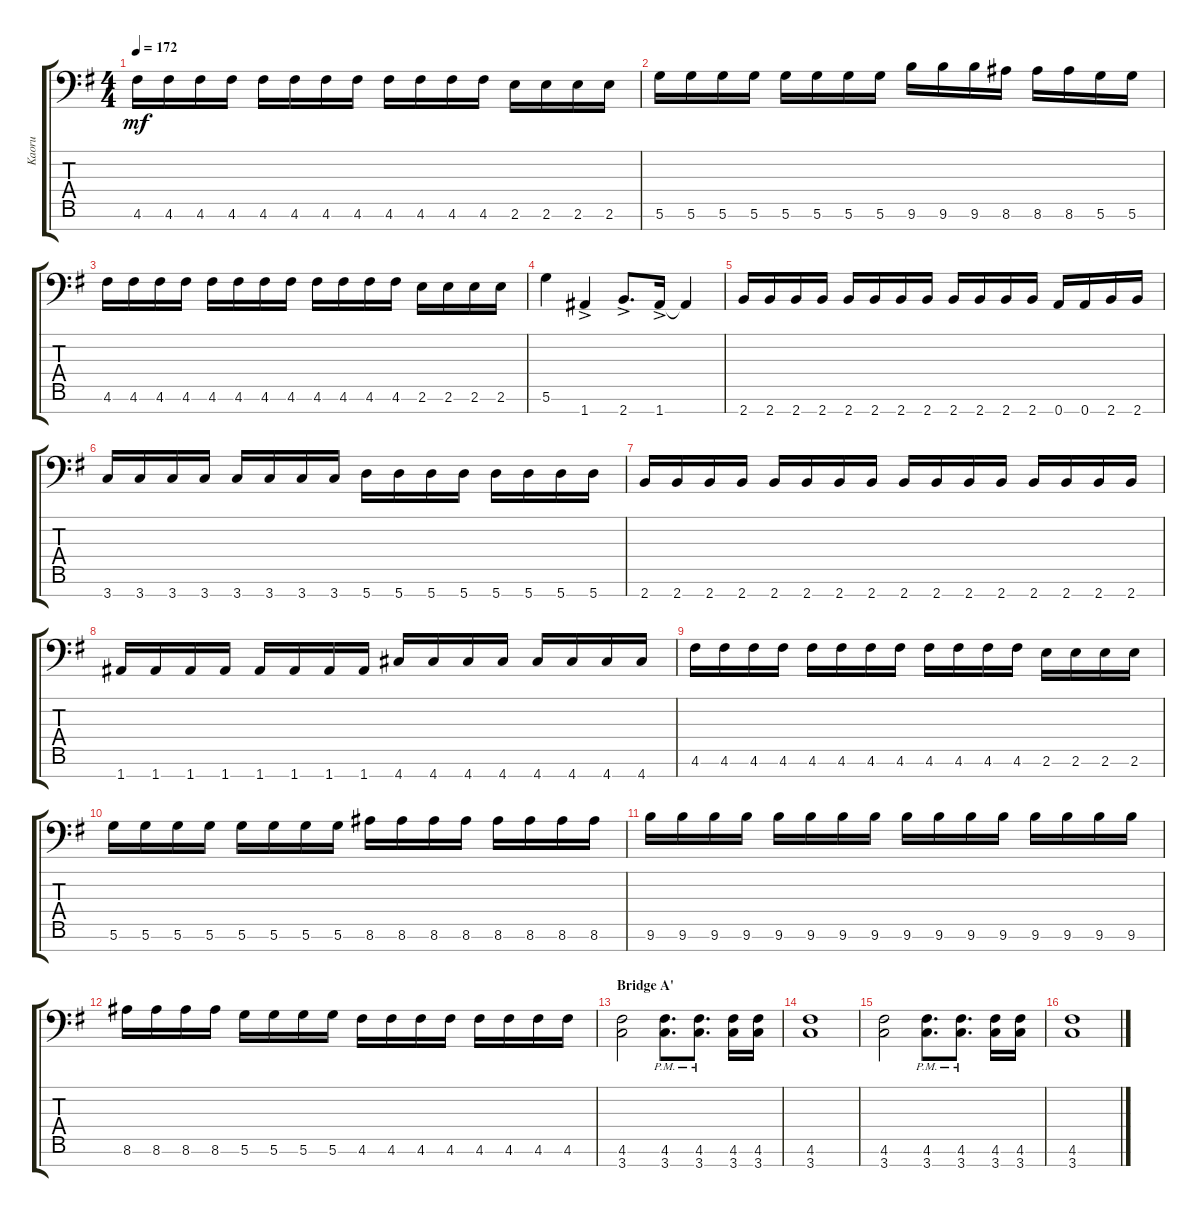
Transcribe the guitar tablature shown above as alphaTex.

\track ("Kaoru" "Kaoru") {instrument overdrivenguitar}
\staff {score tabs}
\tuning (E4 B3 G3 D3 A2 D2 A1) {hide}
\ts (4 4)
\tempo 172
\clef f4
\ks eminor
4.6.16{dy mf} 4.6.16 4.6.16 4.6.16 4.6.16 4.6.16 4.6.16 4.6.16 4.6.16 4.6.16 4.6.16 4.6.16 2.6.16 2.6.16 2.6.16 2.6.16 |
5.6.16 5.6.16 5.6.16 5.6.16 5.6.16 5.6.16 5.6.16 5.6.16 9.6.16 9.6.16 9.6.16 8.6.16 8.6.16 8.6.16 5.6.16 5.6.16 |
4.6.16 4.6.16 4.6.16 4.6.16 4.6.16 4.6.16 4.6.16 4.6.16 4.6.16 4.6.16 4.6.16 4.6.16 2.6.16 2.6.16 2.6.16 2.6.16 |
5.6.4 1.7{ac}.4 2.7{ac}.8{d} 1.7{ac}.16 1.7{t}.4 |
2.7.16 2.7.16 2.7.16 2.7.16 2.7.16 2.7.16 2.7.16 2.7.16 2.7.16 2.7.16 2.7.16 2.7.16 0.7.16 0.7.16 2.7.16 2.7.16 |
3.7.16 3.7.16 3.7.16 3.7.16 3.7.16 3.7.16 3.7.16 3.7.16 5.7.16 5.7.16 5.7.16 5.7.16 5.7.16 5.7.16 5.7.16 5.7.16 |
2.7.16 2.7.16 2.7.16 2.7.16 2.7.16 2.7.16 2.7.16 2.7.16 2.7.16 2.7.16 2.7.16 2.7.16 2.7.16 2.7.16 2.7.16 2.7.16 |
1.7.16 1.7.16 1.7.16 1.7.16 1.7.16 1.7.16 1.7.16 1.7.16 4.7.16 4.7.16 4.7.16 4.7.16 4.7.16 4.7.16 4.7.16 4.7.16 |
4.6.16 4.6.16 4.6.16 4.6.16 4.6.16 4.6.16 4.6.16 4.6.16 4.6.16 4.6.16 4.6.16 4.6.16 2.6.16 2.6.16 2.6.16 2.6.16 |
5.6.16 5.6.16 5.6.16 5.6.16 5.6.16 5.6.16 5.6.16 5.6.16 8.6.16 8.6.16 8.6.16 8.6.16 8.6.16 8.6.16 8.6.16 8.6.16 |
9.6.16 9.6.16 9.6.16 9.6.16 9.6.16 9.6.16 9.6.16 9.6.16 9.6.16 9.6.16 9.6.16 9.6.16 9.6.16 9.6.16 9.6.16 9.6.16 |
8.6.16 8.6.16 8.6.16 8.6.16 5.6.16 5.6.16 5.6.16 5.6.16 4.6.16 4.6.16 4.6.16 4.6.16 4.6.16 4.6.16 4.6.16 4.6.16 |
\section ("" "Bridge A'")
(4.6 3.7).2 (4.6{pm} 3.7{pm}).8{d} (4.6{pm} 3.7{pm}).8{d} (4.6 3.7).16 (4.6 3.7).16 |
(4.6 3.7).1 |
(4.6 3.7).2 (4.6{pm} 3.7{pm}).8{d} (4.6{pm} 3.7{pm}).8{d} (4.6 3.7).16 (4.6 3.7).16 |
(4.6 3.7).1
